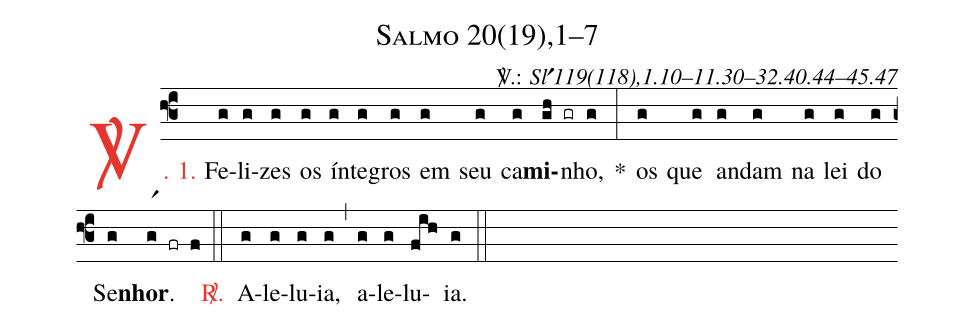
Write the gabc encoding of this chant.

name: Salmo 20(19),1--7;
commentary: {\normalfont\Vbar.:} Sl 119(118),1.10--11.30--32.40.44--45.47;
%%
(f3)

<c><sp>V/</sp>. 1.</c> F{e}(g)li(g)zes(g) os(g) ín(g)te(g)gros(g) em(g) seu(g) ca(g)<b>mi</b>(gr1h gr)nho,(g) *(:) os(g) que(g) an(g)dam(g) na(g) lei(g) do(g) Se(g)<b>nhor</b>.(gr1 fr f)

(::)

<nlba><c><sp>R/</sp>.</c>() A</nlba>(g)le(g)lu(g)ia,(g) (,) a(g)le(g)lu(fih)ia.(g)

(::)
